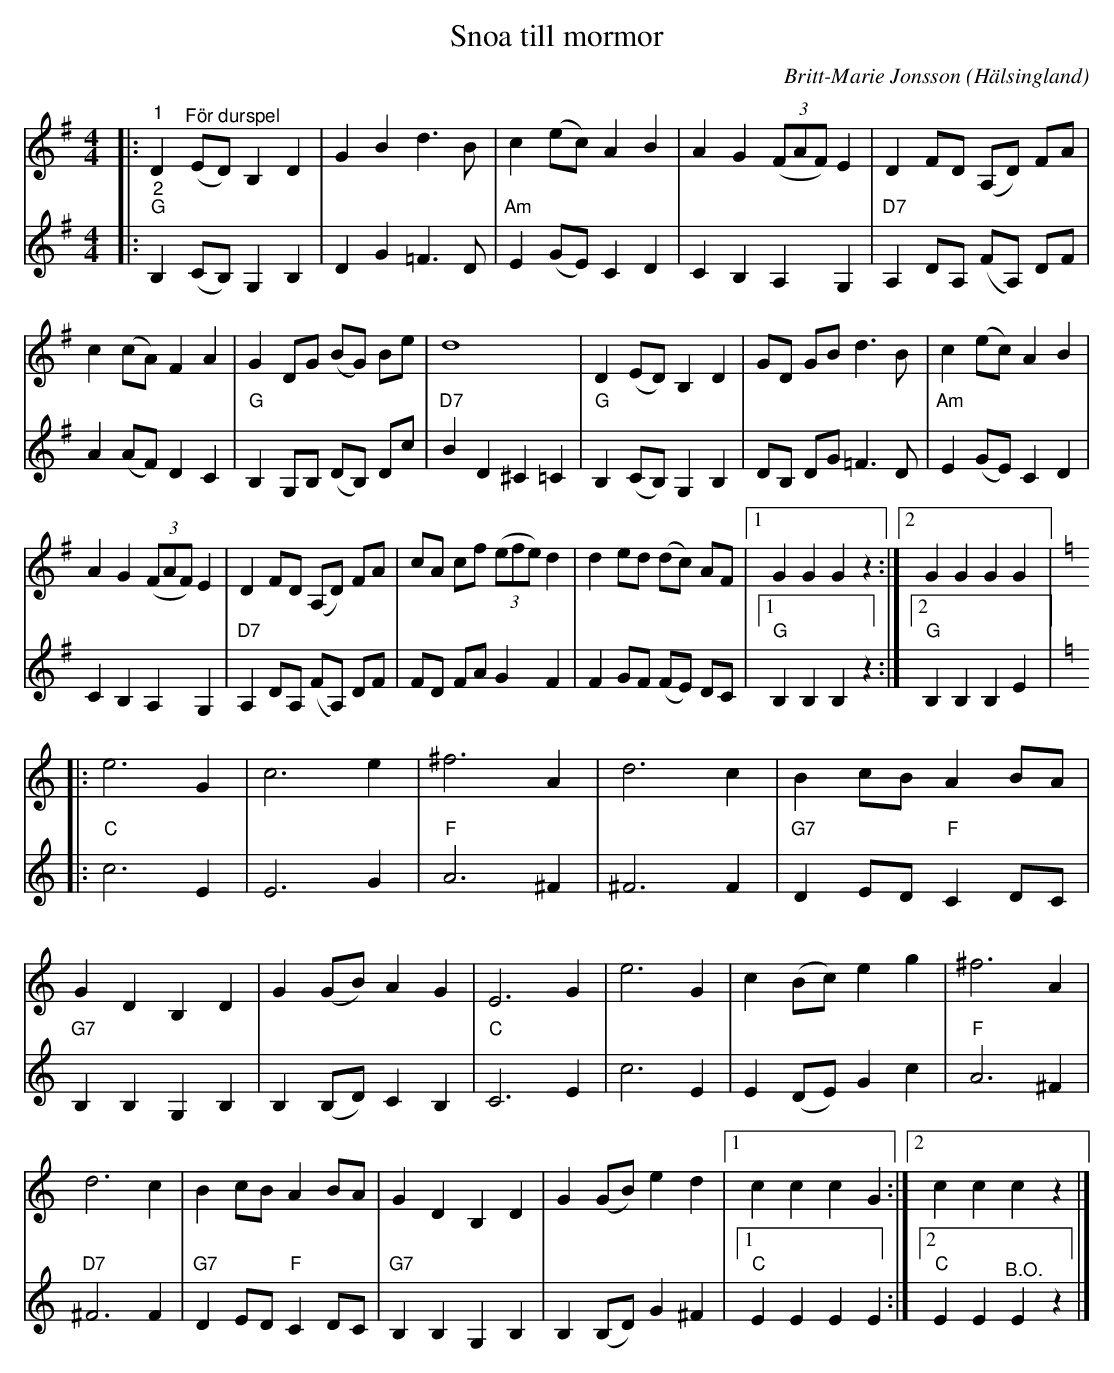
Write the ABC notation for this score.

X:1
T:Snoa till mormor
C:Britt-Marie Jonsson
O:Hälsingland
L:1/4
M:4/4
K:G
V:1
|:"^1" D "^För durspel"(E/D/) B, D | G B d3/2 B/ | c (e/c/) A B | A G (3(F/A/F/) E | D F/D/ (A,/D/) F/A/ |
c (c/A/) F A | G D/G/ (B/G/) B/e/ | d4 | D (E/D/) B, D | G/D/ G/B/ d3/2 B/ | c (e/c/) A B |
A G (3(F/A/F/) E | D F/D/ (A,/D/) F/A/ | c/A/ c/f/ (3(e/f/e/) d | d e/d/ (d/c/) A/F/ |1 G G G z :|2 G G G G |:
[K:C] e3 G | c3 e | ^f3 A | d3 c | B c/B/ A B/A/ |
 G D B, D | G (G/B/) A G | E3 G | e3 G | c (B/c/) e g | ^f3 A |
 d3 c | B c/B/ A B/A/ | G D B, D | G (G/B/) e d |1 c c c G :|2 c c c z |]
V:2
|:"^2""G" B, (C/B,/) G, B, | D G =F3/2 D/ |"Am" E (G/E/) C D | C B, A, G, | "D7" A, D/A,/ (F/A,/) D/F/ |
A (A/F/) D C |"G" B, G,/B,/ (D/B,/) D/c/ |"D7" B D ^C =C | "G" B, (C/B,/) G, B, | D/B,/ D/G/ =F3/2 D/ | "Am" E (G/E/) C D |
C B, A, G, | "D7" A, D/A,/ (F/A,/) D/F/ | F/D/ F/A/ G F | F G/F/ (F/E/) D/C/ |1"G" B, B, B, z :|2"G" B, B, B, E |:
[K:C] "C" c3 E | E3 G | "F" A3 ^F | ^F3 F | "G7" D E/D/ "F" C D/C/ | "G7" B, B, G, B, |
B, (B,/D/) C B, |"C" C3 E | c3 E | E (D/E/) G c | "F" A3 ^F | "D7" ^F3 F |
"G7" D E/D/ "F" C D/C/ | "G7" B, B, G, B, | B, (B,/D/) G ^F |1 "C" E E E E :|2 "C" E E"^B.O." E z |]
